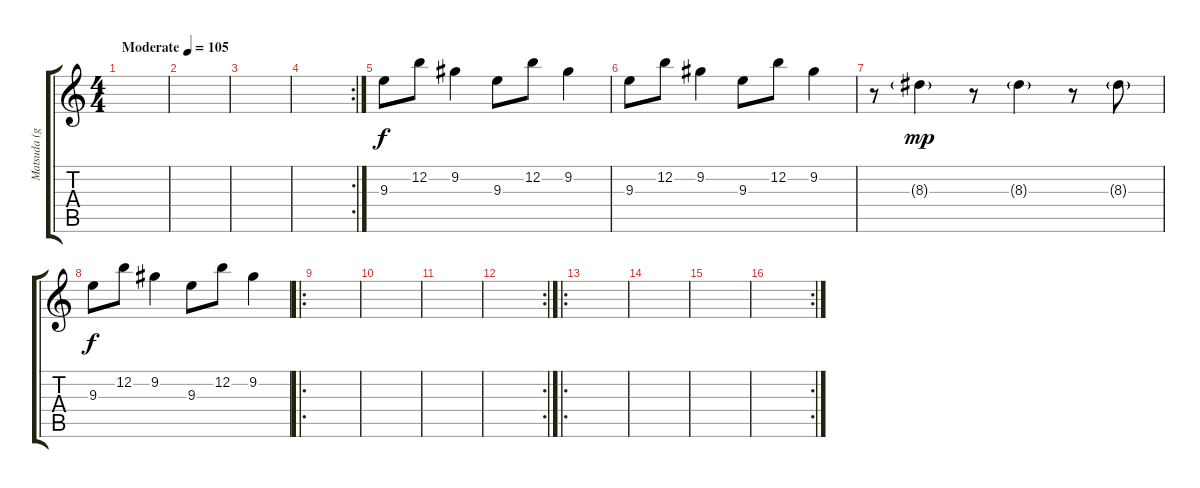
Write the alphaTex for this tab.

\track ("Matsuda (guitar)" "Matsuda (g") {instrument electricguitarclean}
\staff {score tabs}
\tuning (E4 B3 G3 D3 A2 E2) {hide}
\ts (4 4)
\tempo (105 "Moderate")
\clef g2
\ks c
|
|
|
\rc 2
|
9.3.8 12.2.8 9.2.4 9.3.8 12.2.8 9.2.4 |
9.3.8 12.2.8 9.2.4 9.3.8 12.2.8 9.2.4 |
r.8 8.3{g}.4{dy mp} r.8 8.3{g}.4 r.8 8.3{g}.8 |
9.3.8{dy f} 12.2.8 9.2.4 9.3.8 12.2.8 9.2.4 |
\ro
|
|
|
\rc 2
|
\ro
|
|
|
\rc 2
